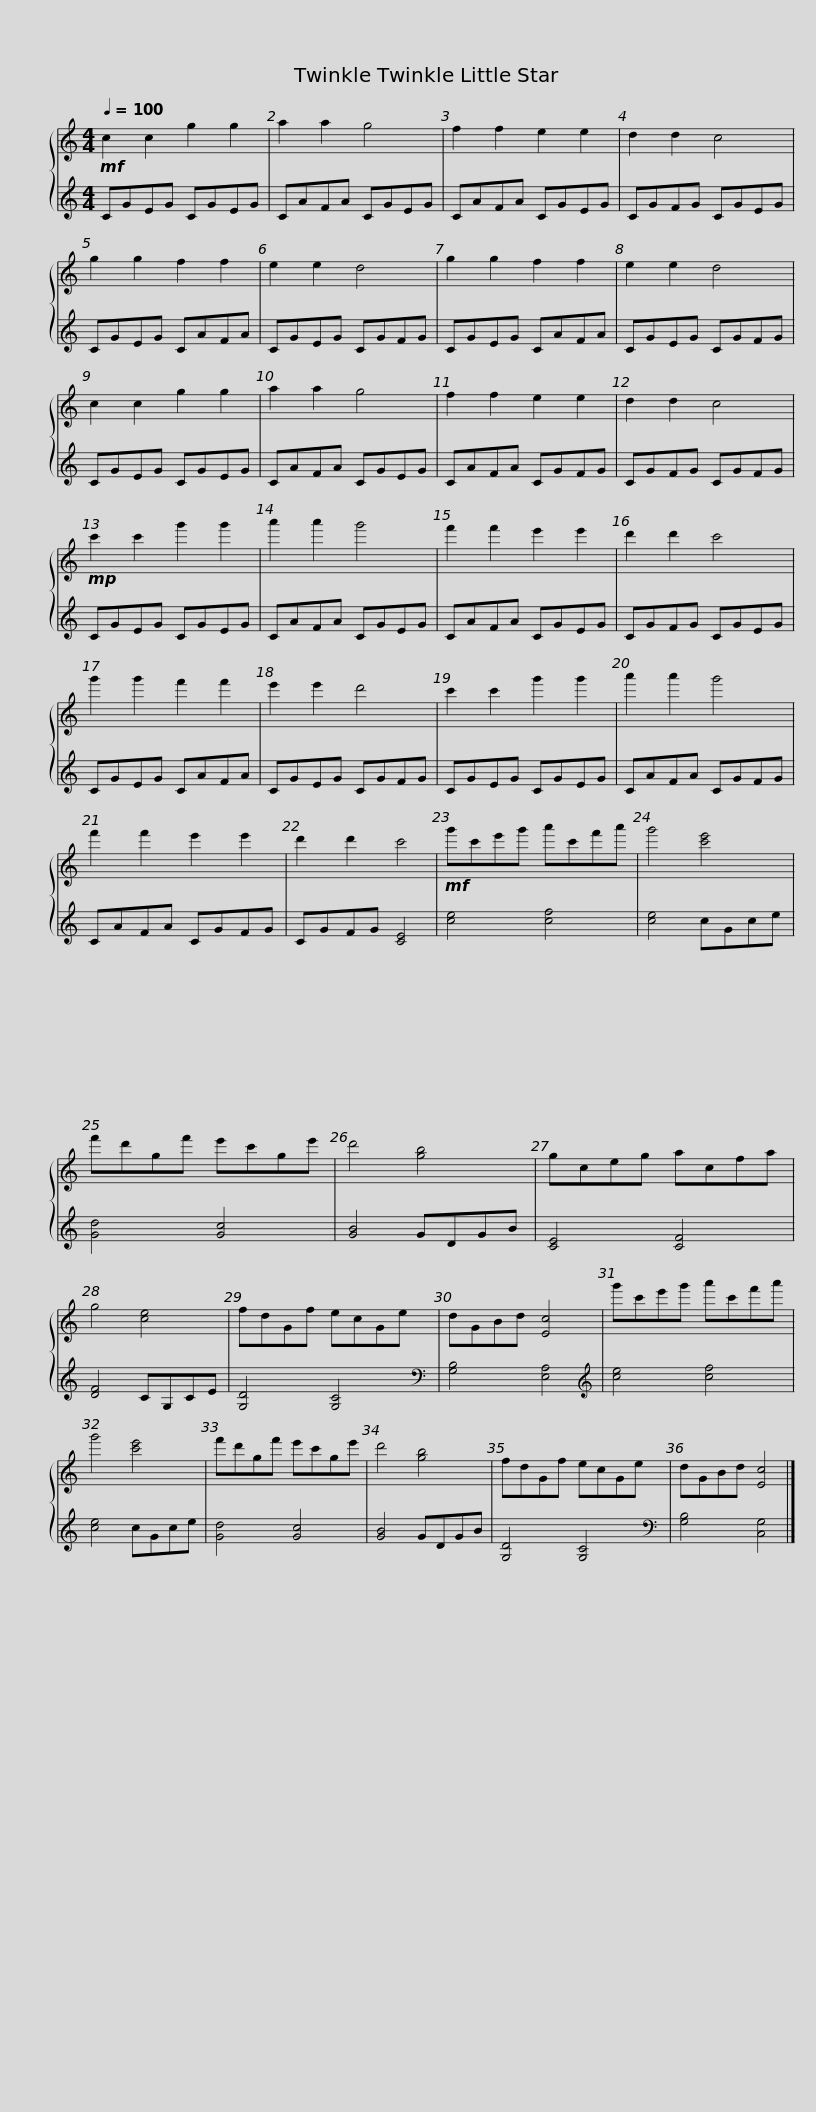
X:1
%%score { 1 | 2 }
L:1/8
Q:1/4=100
M:4/4
I:linebreak $
K:C
V:1 treble
V:2 treble
V:1
!mf! c2 c2 g2 g2 | a2 a2 g4 | f2 f2 e2 e2 | d2 d2 c4 | g2 g2 f2 f2 |$ %5
 e2 e2 d4 | g2 g2 f2 f2 | e2 e2 d4 | c2 c2 g2 g2 | a2 a2 g4 |$ %10
 f2 f2 e2 e2 | d2 d2 c4 |!mp! c'2 c'2 g'2 g'2 | a'2 a'2 g'4 | f'2 f'2 e'2 e'2 |$ %15
 d'2 d'2 c'4 | g'2 g'2 f'2 f'2 | e'2 e'2 d'4 | c'2 c'2 g'2 g'2 | a'2 a'2 g'4 |$ %20
 f'2 f'2 e'2 e'2 | d'2 d'2 c'4 |!mf! g'c'e'g' a'c'f'a' | g'4 [c'e']4 | f'd'gf' e'c'ge' |$ %25
 d'4 [gb]4 | gceg acfa | g4 [ce]4 | fdGf ecGe | dGBd [Ec]4 |$ %30
 g'c'e'g' a'c'f'a' | g'4 [c'e']4 | f'd'gf' e'c'ge' | d'4 [gb]4 | fdGf ecGe |$ %35
 dGBd [Ec]4 |] %36
V:2
 CGEG CGEG | CAFA CGEG | CAFA CGEG | CGFG CGEG | CGEG CAFA |$ %5
 CGEG CGFG | CGEG CAFA | CGEG CGFG | CGEG CGEG | CAFA CGEG |$ %10
 CAFA CGFG | CGFG CGFG | CGEG CGEG | CAFA CGEG | CAFA CGEG |$ %15
 CGFG CGEG | CGEG CAFA | CGEG CGFG | CGEG CGEG | CAFA CGFG |$ %20
 CAFA CGFG | CGFG [CE]4 | [ce]4 [cf]4 | [ce]4 cGce | [Gd]4 [Gc]4 |$ %25
 [GB]4 GDGB | [CE]4 [CF]4 | [DF]4 CG,CE | [G,D]4 [G,C]4 |[K:bass] [G,B,]4 [E,A,]4 |$ %30
[K:treble] [ce]4 [cf]4 | [ce]4 cGce | [Gd]4 [Gc]4 | [GB]4 GDGB | [G,D]4 [G,C]4 |$ %35
[K:bass] [G,B,]4 [C,G,]4 |] %36
